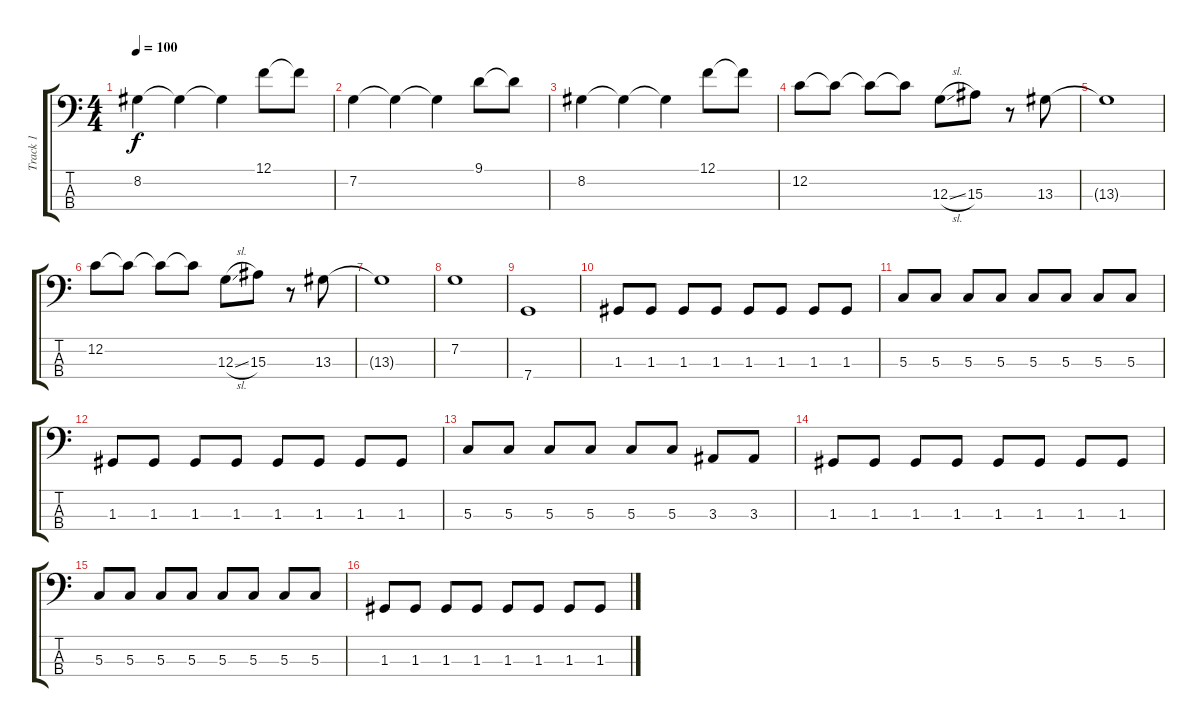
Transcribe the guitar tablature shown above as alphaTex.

\track ("Track 1" "Track 1") {instrument acousticbass}
\staff {score tabs}
\tuning (F2 C2 G1 C1) {hide}
\ts (4 4)
\tempo 100
\clef f4
\ks c
8.2.4{dy f} 8.2{t}.4 8.2{t}.4 12.1.8 12.1{t}.8 |
7.2.4 7.2{t}.4 7.2{t}.4 9.1.8 9.1{t}.8 |
8.2.4 8.2{t}.4 8.2{t}.4 12.1.8 12.1{t}.8 |
12.2.8 12.2{t}.8 12.2{t}.8 12.2{t}.8 12.3{sl}.8 15.3.8 r.8 13.3.8 |
13.3{t}.1 |
12.2.8 12.2{t}.8 12.2{t}.8 12.2{t}.8 12.3{sl}.8 15.3.8 r.8 13.3.8 |
13.3{t}.1 |
7.2.1 |
7.4.1 |
1.3.8 1.3.8 1.3.8 1.3.8 1.3.8 1.3.8 1.3.8 1.3.8 |
5.3.8 5.3.8 5.3.8 5.3.8 5.3.8 5.3.8 5.3.8 5.3.8 |
1.3.8 1.3.8 1.3.8 1.3.8 1.3.8 1.3.8 1.3.8 1.3.8 |
5.3.8 5.3.8 5.3.8 5.3.8 5.3.8 5.3.8 3.3.8 3.3.8 |
1.3.8 1.3.8 1.3.8 1.3.8 1.3.8 1.3.8 1.3.8 1.3.8 |
5.3.8 5.3.8 5.3.8 5.3.8 5.3.8 5.3.8 5.3.8 5.3.8 |
1.3.8 1.3.8 1.3.8 1.3.8 1.3.8 1.3.8 1.3.8 1.3.8
